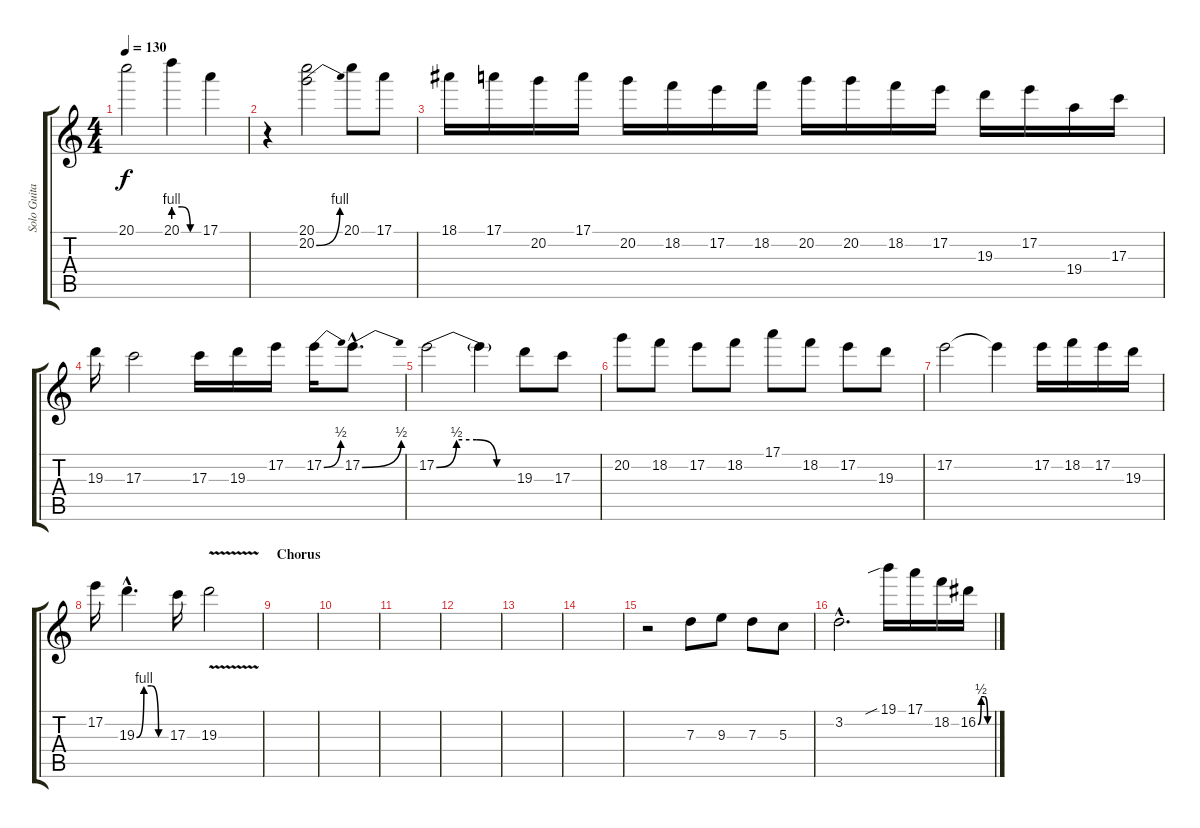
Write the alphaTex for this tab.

\track ("Solo Guitar" "Solo Guita") {instrument overdrivenguitar}
\staff {score tabs}
\tuning (E4 B3 G3 D3 A2 E2) {hide}
\ts (4 4)
\tempo 130
\clef g2
\ks c
20.1{t}.2{dy f} 20.1{be (custom 0 4 20 4 40 0 60 0)}.4 17.1.4 |
r.4 (20.1 20.2{be (bend 0 0 60 4)}).2 20.1.8 17.1.8 |
18.1.16 17.1.16 20.2.16 17.1.16 20.2.16 18.2.16 17.2.16 18.2.16 20.2.16 20.2.16 18.2.16 17.2.16 19.3.16 17.2.16 19.4.16 17.3.16 |
19.3.16 17.3.2 17.3.16 19.3.16 17.2.16 17.2{be (bend 0 0 60 2)}.16 17.2{be (bend 0 0 60 2) hac}.8{d} |
17.2{be (custom 0 0 15 2 30 2 45 0 60 0)}.2 17.2{t}.4 19.3.8 17.3.8 |
20.2.8 18.2.8 17.2.8 18.2.8 17.1.8 18.2.8 17.2.8 19.3.8 |
17.2.2 17.2{t}.4 17.2.16 18.2.16 17.2.16 19.3.16 |
17.2.16 19.3{be (custom 0 0 15 4 30 4 45 0 60 0) hac}.4{d} 17.3.16 19.3{v}.2 |
\section ("" "Chorus")
|
|
|
|
|
|
r.2 7.3.8{instrument overdrivenguitar} 9.3.8 7.3.8 5.3.8 |
3.2{hac}.2{d} 19.1{sib}.16 17.1.16 18.2.16 16.2{be (custom 0 0 15 2 30 2 45 0 60 0)}.16
